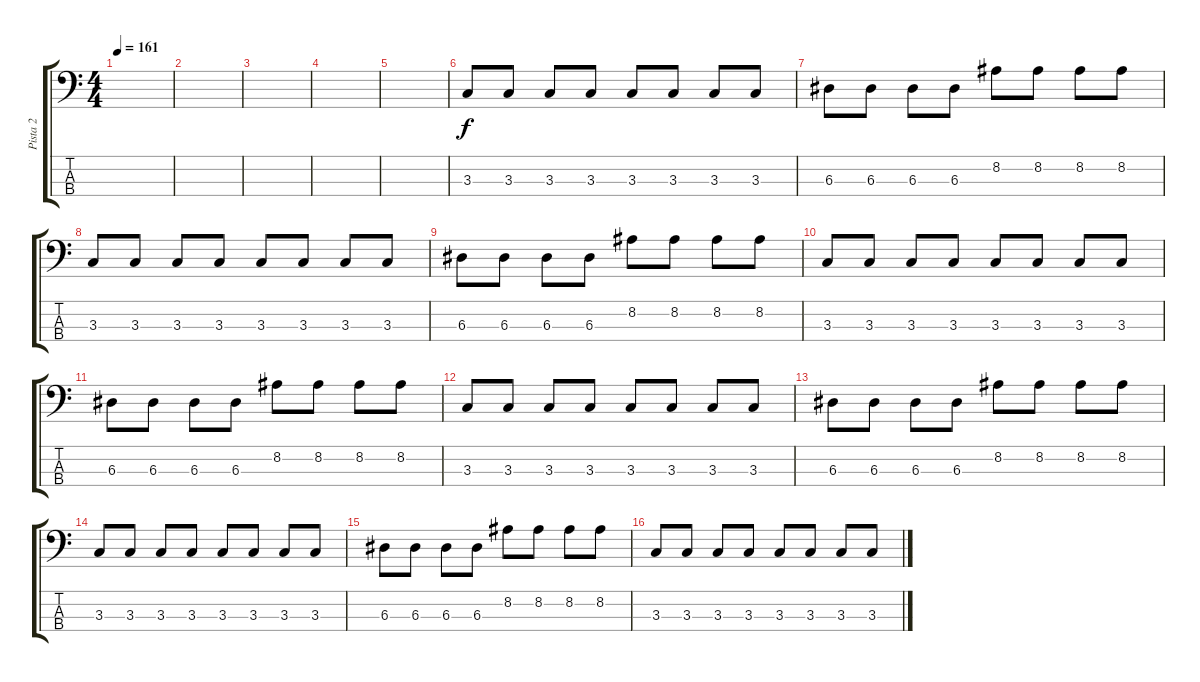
\track ("Pista 2" "Pista 2") {instrument electricbasspick}
\staff {score tabs}
\tuning (G2 D2 A1 E1) {hide}
\ts (4 4)
\tempo 161
\clef f4
\ks c
|
|
|
|
|
3.3.8 3.3.8 3.3.8 3.3.8 3.3.8 3.3.8 3.3.8 3.3.8 |
6.3.8 6.3.8 6.3.8 6.3.8 8.2.8 8.2.8 8.2.8 8.2.8 |
3.3.8 3.3.8 3.3.8 3.3.8 3.3.8 3.3.8 3.3.8 3.3.8 |
6.3.8 6.3.8 6.3.8 6.3.8 8.2.8 8.2.8 8.2.8 8.2.8 |
3.3.8 3.3.8 3.3.8 3.3.8 3.3.8 3.3.8 3.3.8 3.3.8 |
6.3.8 6.3.8 6.3.8 6.3.8 8.2.8 8.2.8 8.2.8 8.2.8 |
3.3.8 3.3.8 3.3.8 3.3.8 3.3.8 3.3.8 3.3.8 3.3.8 |
6.3.8 6.3.8 6.3.8 6.3.8 8.2.8 8.2.8 8.2.8 8.2.8 |
3.3.8 3.3.8 3.3.8 3.3.8 3.3.8 3.3.8 3.3.8 3.3.8 |
6.3.8 6.3.8 6.3.8 6.3.8 8.2.8 8.2.8 8.2.8 8.2.8 |
3.3.8 3.3.8 3.3.8 3.3.8 3.3.8 3.3.8 3.3.8 3.3.8
